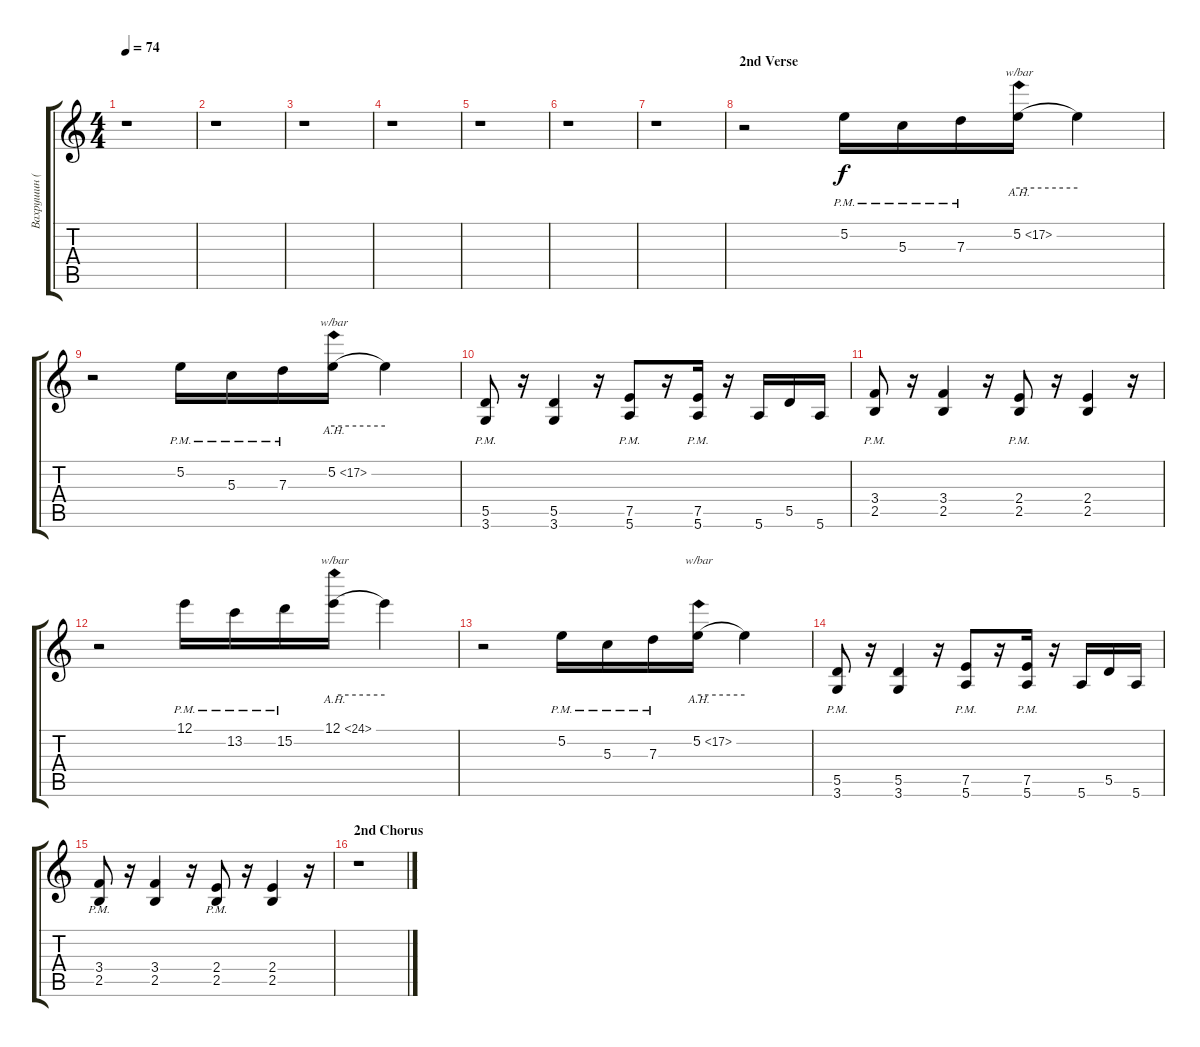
\track ("Вахрушин (Соло)" "Вахрушин (") {instrument distortionguitar}
\staff {score tabs}
\tuning (E4 B3 G3 D3 A2 E2) {hide}
\ts (4 4)
\tempo 74
\clef g2
\ks c
r.1{dy f} |
r.1 |
r.1 |
r.1 |
r.1 |
r.1 |
r.1 |
\section ("" "2nd Verse")
r.2 5.2{pm}.16 5.3{pm}.16 7.3{pm}.16 5.2{ah 12}.16{tbe (hold default 0 0 60 0)} 5.2{t}.4 |
r.2 5.2{pm}.16 5.3{pm}.16 7.3{pm}.16 5.2{ah 12}.16{tbe (hold default 0 0 60 0)} 5.2{t}.4 |
(5.5{pm} 3.6{pm}).8 r.16 (5.5 3.6).4 r.16 (7.5{pm} 5.6{pm}).8 r.16 (7.5{pm} 5.6{pm}).16 r.16 5.6.16 5.5.16 5.6.16 |
(3.4{pm} 2.5{pm}).8 r.16 (3.4 2.5).4 r.16 (2.4{pm} 2.5{pm}).8 r.16 (2.4 2.5).4 r.16 |
r.2 12.1{pm}.16 13.2{pm}.16 15.2{pm}.16 12.1{ah 12}.16{tbe (hold default 0 0 60 0)} 12.1{t}.4 |
r.2 5.2{pm}.16 5.3{pm}.16 7.3{pm}.16 5.2{ah 12}.16{tbe (hold default 0 0 60 0)} 5.2{t}.4 |
(5.5{pm} 3.6{pm}).8 r.16 (5.5 3.6).4 r.16 (7.5{pm} 5.6{pm}).8 r.16 (7.5{pm} 5.6{pm}).16 r.16 5.6.16 5.5.16 5.6.16 |
(3.4{pm} 2.5{pm}).8 r.16 (3.4 2.5).4 r.16 (2.4{pm} 2.5{pm}).8 r.16 (2.4 2.5).4 r.16 |
\section ("" "2nd Chorus")
r.1
